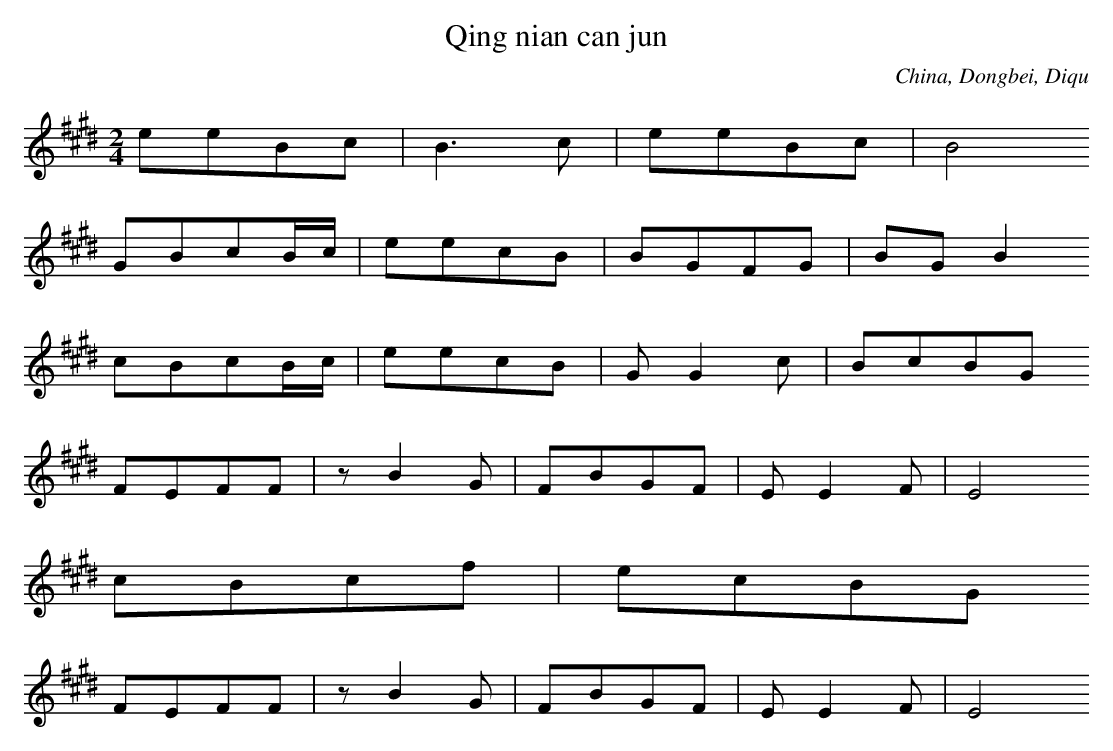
X:1
T: Qing nian can jun
O: China, Dongbei, Diqu
M: 2/4
L: 1/16
K: E
e2e2B2c2 | B6c2 | e2e2B2c2 | B8
G2B2c2Bc | e2e2c2B2 | B2G2F2G2 | B2G2B4
c2B2c2Bc | e2e2c2B2 | G2G4c2 | B2c2B2G2
F2E2F2F2 | z2B4G2 | F2B2G2F2 | E2E4F2 | E8
c2B2c2f2 | e2c2B2G2
F2E2F2F2 | z2B4G2 | F2B2G2F2 | E2E4F2 | E8
